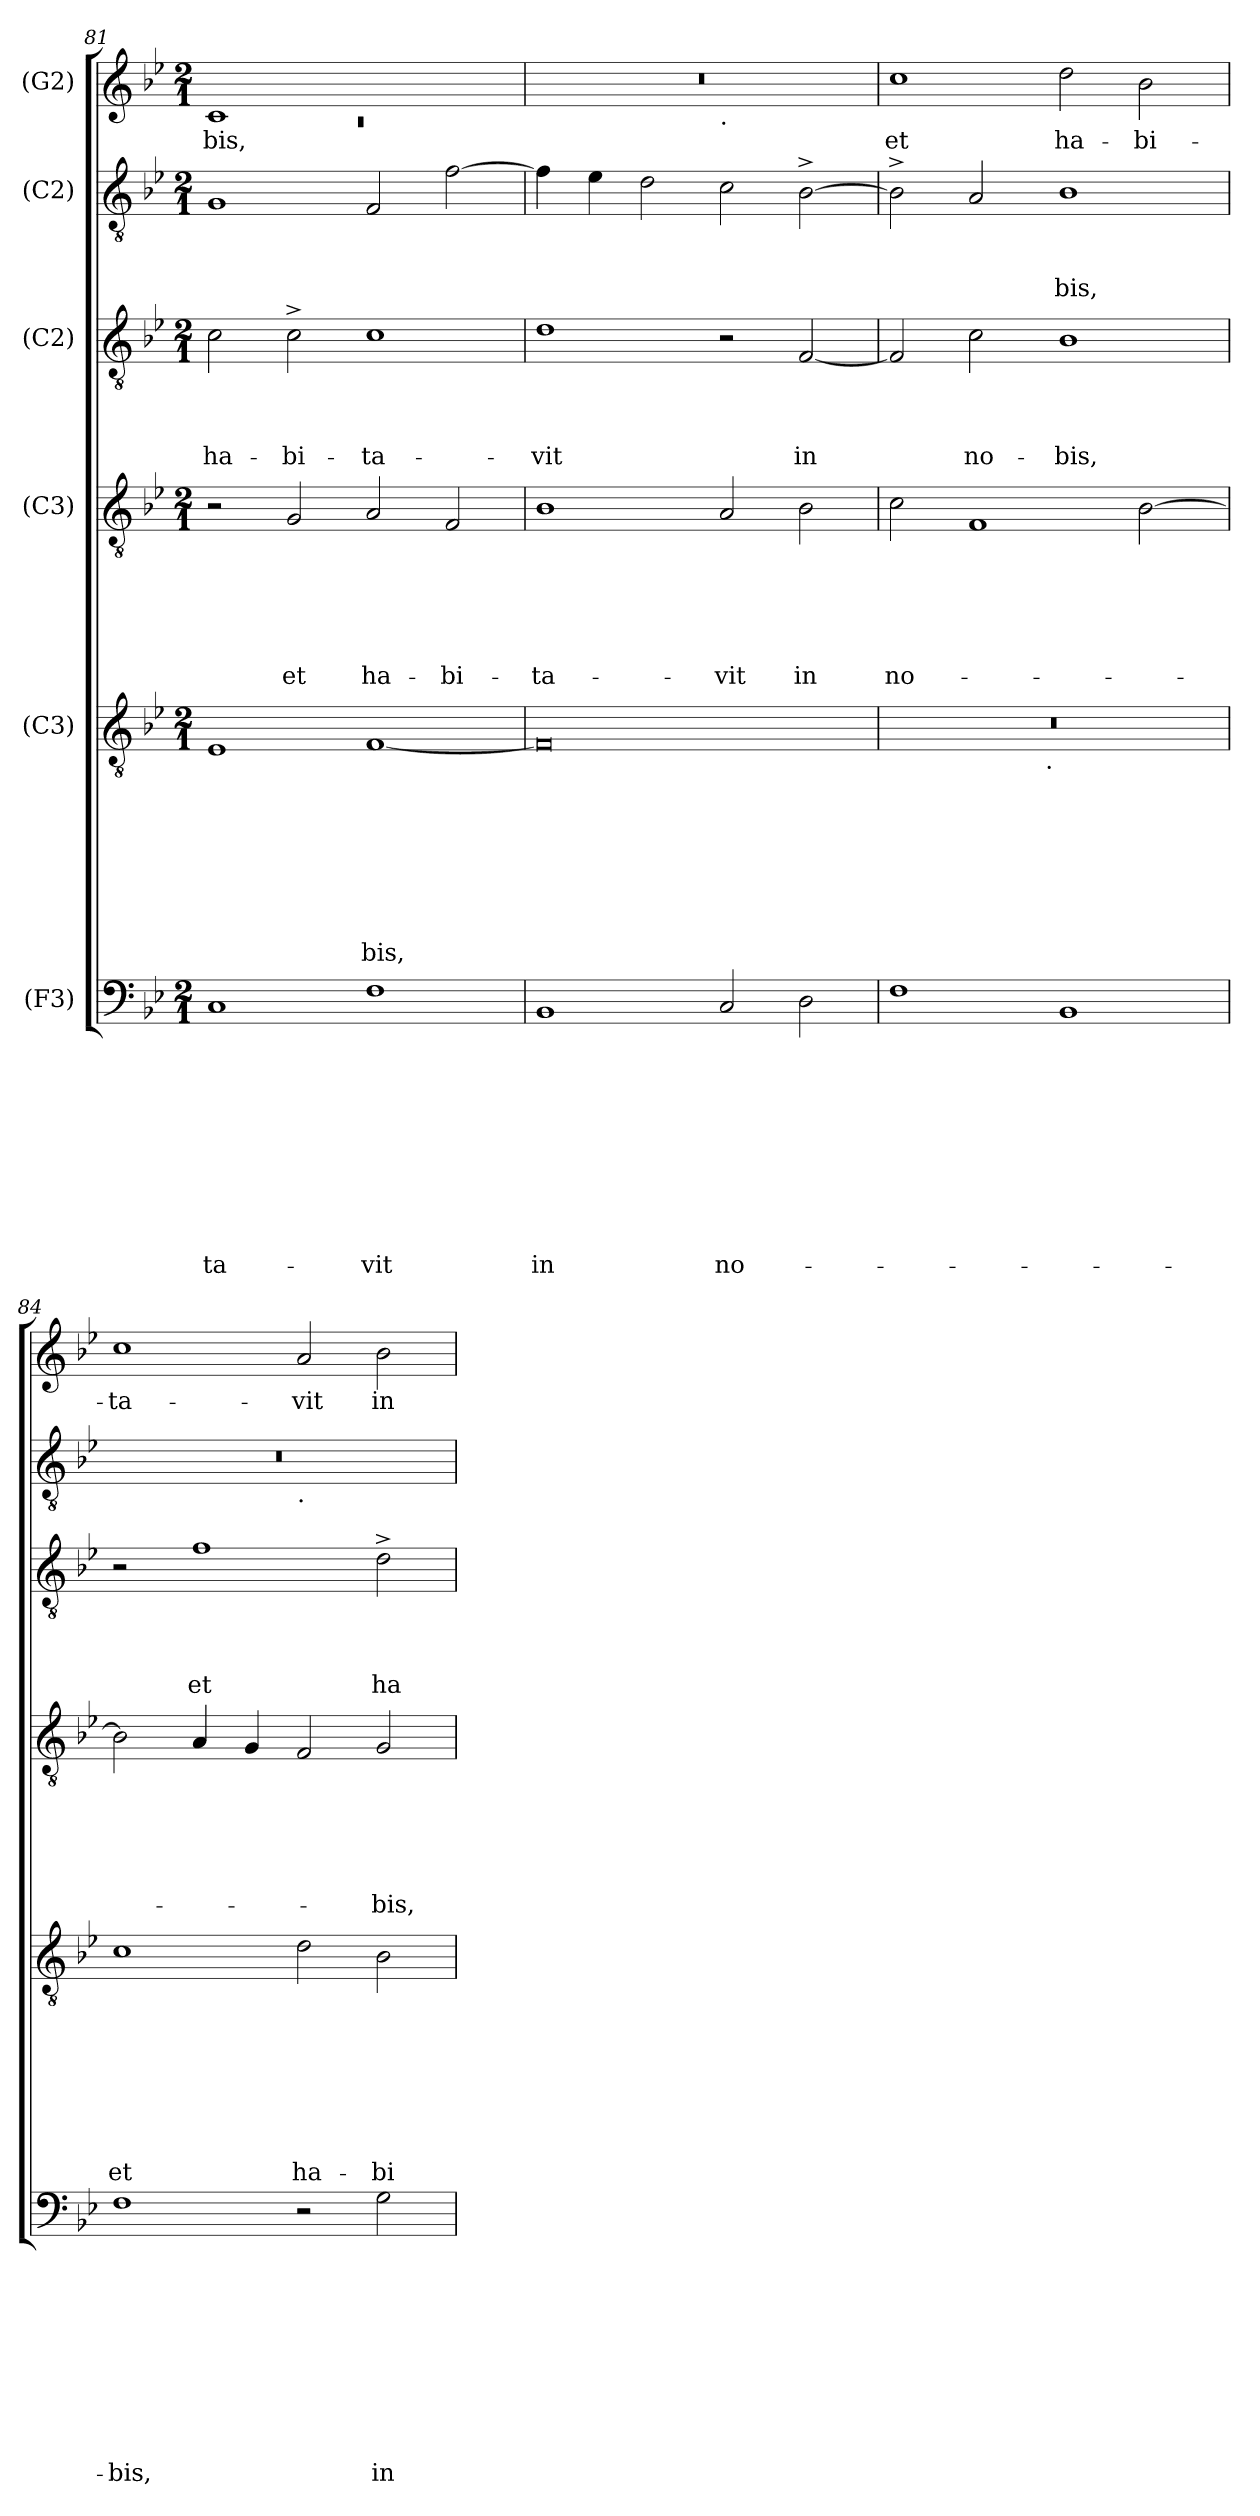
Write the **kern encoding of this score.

**kern	**text	**text	**text	**text	**text	**text	**text	**text	**text	**text	**kern	**text	**text	**text	**text	**text	**text	**text	**text	**kern	**text	**text	**text	**text	**text	**text	**kern	**text	**text	**text	**text	**kern	**text	**text	**text	**kern	**text
*part6	*part6	*part6	*part6	*part6	*part6	*part6	*part6	*part6	*part6	*part6	*part5	*part5	*part5	*part5	*part5	*part5	*part5	*part5	*part5	*part4	*part4	*part4	*part4	*part4	*part4	*part4	*part3	*part3	*part3	*part3	*part3	*part2	*part2	*part2	*part2	*part1	*part1
*staff6	*staff6	*staff6	*staff6	*staff6	*staff6	*staff6	*staff6	*staff6	*staff6	*staff6	*staff5	*staff5	*staff5	*staff5	*staff5	*staff5	*staff5	*staff5	*staff5	*staff4	*staff4	*staff4	*staff4	*staff4	*staff4	*staff4	*staff3	*staff3	*staff3	*staff3	*staff3	*staff2	*staff2	*staff2	*staff2	*staff1	*staff1
*I"(F3)	*	*	*	*	*	*	*	*	*	*	*I"(C3)	*	*	*	*	*	*	*	*	*I"(C3)	*	*	*	*	*	*	*I"(C2)	*	*	*	*	*I"(C2)	*	*	*	*I"(G2)	*
*clefF4	*	*	*	*	*	*	*	*	*	*	*clefGv2	*	*	*	*	*	*	*	*	*clefGv2	*	*	*	*	*	*	*clefGv2	*	*	*	*	*clefGv2	*	*	*	*clefG2	*
*k[b-e-]	*	*	*	*	*	*	*	*	*	*	*k[b-e-]	*	*	*	*	*	*	*	*	*k[b-e-]	*	*	*	*	*	*	*k[b-e-]	*	*	*	*	*k[b-e-]	*	*	*	*k[b-e-]	*
*B-:	*	*	*	*	*	*	*	*	*	*	*B-:	*	*	*	*	*	*	*	*	*B-:	*	*	*	*	*	*	*B-:	*	*	*	*	*B-:	*	*	*	*B-:	*
*M2/1	*	*	*	*	*	*	*	*	*	*	*M2/1	*	*	*	*	*	*	*	*	*M2/1	*	*	*	*	*	*	*M2/1	*	*	*	*	*M2/1	*	*	*	*M2/1	*
=81	=81	=81	=81	=81	=81	=81	=81	=81	=81	=81	=81	=81	=81	=81	=81	=81	=81	=81	=81	=81	=81	=81	=81	=81	=81	=81	=81	=81	=81	=81	=81	=81	=81	=81	=81	=81	=81
*	*	*	*	*	*	*	*	*	*	*	*	*	*	*	*	*	*	*	*	*	*	*	*	*	*	*	*	*	*	*	*	*	*	*	*	*^	*
!	!	!	!	!	!	!	!	!	!	!LO:LY:b	!	!	!	!	!	!	!	!	!	!	!	!	!	!	!	!	!	!	!	!	!LO:LY:b	!	!	!	!	!	!LO:N:vis=1	!LO:LY:b
1C	.	.	.	.	.	.	.	.	.	-ta-	1E-	.	.	.	.	.	.	.	.	2r	.	.	.	.	.	.	2c\	.	.	.	ha-	1G	.	.	.	1c	0rc	-bis,
!	!	!	!	!	!	!	!	!	!	!	!	!	!	!	!	!	!	!	!	!	!	!	!	!	!	!LO:LY:b	!	!	!	!	!LO:LY:b	!	!	!	!	!	!	!
.	.	.	.	.	.	.	.	.	.	.	.	.	.	.	.	.	.	.	.	2G/	.	.	.	.	.	et	2c^>\	.	.	.	-bi-	.	.	.	.	.	.	.
!	!	!	!	!	!	!	!	!	!	!LO:LY:b	!	!	!	!	!	!	!	!	!LO:LY:b	!	!	!	!	!	!	!LO:LY:b	!	!	!	!	!LO:LY:b	!	!	!	!	!	!	!
1F	.	.	.	.	.	.	.	.	.	-vit	[<1F	.	.	.	.	.	.	.	-bis,	2A/	.	.	.	.	.	ha-	1c	.	.	.	-ta-	2F/	.	.	.	1ryy	.	.
!	!	!	!	!	!	!	!	!	!	!	!	!	!	!	!	!	!	!	!	!	!	!	!	!	!	!LO:LY:b	!	!	!	!	!	!	!	!	!	!	!	!
.	.	.	.	.	.	.	.	.	.	.	.	.	.	.	.	.	.	.	.	2F/	.	.	.	.	.	-bi-	.	.	.	.	.	[>2f\	.	.	.	.	.	.
=82	=82	=82	=82	=82	=82	=82	=82	=82	=82	=82	=82	=82	=82	=82	=82	=82	=82	=82	=82	=82	=82	=82	=82	=82	=82	=82	=82	=82	=82	=82	=82	=82	=82	=82	=82	=82	=82	=82
!	!	!	!	!	!	!	!	!	!	!LO:LY:b	!	!	!	!	!	!	!	!	!	!	!	!	!	!	!	!LO:LY:b	!	!	!	!	!LO:LY:b	!	!	!	!	!	!	!
1BB-	.	.	.	.	.	.	.	.	.	in	0F]	.	.	.	.	.	.	.	.	1B-	.	.	.	.	.	-ta-	1d	.	.	.	-vit	4f\]	.	.	.	0r	1ryy	.
.	.	.	.	.	.	.	.	.	.	.	.	.	.	.	.	.	.	.	.	.	.	.	.	.	.	.	.	.	.	.	.	4e-\	.	.	.	.	.	.
.	.	.	.	.	.	.	.	.	.	.	.	.	.	.	.	.	.	.	.	.	.	.	.	.	.	.	.	.	.	.	.	2d\	.	.	.	.	.	.
!	!	!	!	!	!	!	!	!	!	!	!	!	!	!	!	!	!	!	!	!	!	!	!	!	!	!	!	!	!	!	!	!	!	!	!	!	!LO:TX:b:t=.	!
!	!	!	!	!	!	!	!	!	!	!LO:LY:b	!	!	!	!	!	!	!	!	!	!	!	!	!	!	!	!LO:LY:b	!	!	!	!	!	!	!	!	!	!	!	!
2C/	.	.	.	.	.	.	.	.	.	no-	.	.	.	.	.	.	.	.	.	2A/	.	.	.	.	.	-vit	2r	.	.	.	.	2c\	.	.	.	.	1ryy	.
!	!	!	!	!	!	!	!	!	!	!	!	!	!	!	!	!	!	!	!	!	!	!	!	!	!	!LO:LY:b	!	!	!	!	!LO:LY:b	!	!	!	!	!	!	!
2D\	.	.	.	.	.	.	.	.	.	.	.	.	.	.	.	.	.	.	.	2B-\	.	.	.	.	.	in	[<2F/	.	.	.	in	[>2B-^>\	.	.	.	.	.	.
=83	=83	=83	=83	=83	=83	=83	=83	=83	=83	=83	=83	=83	=83	=83	=83	=83	=83	=83	=83	=83	=83	=83	=83	=83	=83	=83	=83	=83	=83	=83	=83	=83	=83	=83	=83	=83	=83	=83
!	!	!	!	!	!	!	!	!	!	!	!	!	!	!	!	!	!	!	!	!	!	!	!	!	!	!LO:LY:b	!	!	!	!	!	!	!	!	!	!	!	!LO:LY:b
*	*	*	*	*	*	*	*	*	*	*	*^	*	*	*	*	*	*	*	*	*	*	*	*	*	*	*	*	*	*	*	*	*	*	*	*	*v	*v	*
1F	.	.	.	.	.	.	.	.	.	.	0r	2ryy	.	.	.	.	.	.	.	.	2c\	.	.	.	.	.	no-	2F/]	.	.	.	.	2B-^>\]	.	.	.	1cc	et
!	!	!	!	!	!	!	!	!	!	!	!	!	!	!	!	!	!	!	!	!	!	!	!	!	!	!	!	!	!	!	!	!LO:LY:b	!	!	!	!	!	!
.	.	.	.	.	.	.	.	.	.	.	.	4...ryy	.	.	.	.	.	.	.	.	1F	.	.	.	.	.	.	2c\	.	.	.	no-	2A/	.	.	.	.	.
!	!	!	!	!	!	!	!	!	!	!	!	!LO:TX:b:t=.	!	!	!	!	!	!	!	!	!	!	!	!	!	!	!	!	!	!	!	!	!	!	!	!	!	!
.	.	.	.	.	.	.	.	.	.	.	.	1ryy	.	.	.	.	.	.	.	.	.	.	.	.	.	.	.	.	.	.	.	.	.	.	.	.	.	.
!	!	!	!	!	!	!	!	!	!	!	!	!	!	!	!	!	!	!	!	!	!	!	!	!	!	!	!	!	!	!	!	!LO:LY:b	!	!	!	!LO:LY:b	!	!LO:LY:b
1BB-	.	.	.	.	.	.	.	.	.	.	.	.	.	.	.	.	.	.	.	.	.	.	.	.	.	.	.	1B-	.	.	.	-bis,	1B-	.	.	-bis,	2dd\	ha-
!	!	!	!	!	!	!	!	!	!	!	!	!	!	!	!	!	!	!	!	!	!	!	!	!	!	!	!	!	!	!	!	!	!	!	!	!	!	!LO:LY:b
.	.	.	.	.	.	.	.	.	.	.	.	.	.	.	.	.	.	.	.	.	[<2B-\	.	.	.	.	.	.	.	.	.	.	.	.	.	.	.	2b-\	-bi-
.	.	.	.	.	.	.	.	.	.	.	.	32ryy	.	.	.	.	.	.	.	.	.	.	.	.	.	.	.	.	.	.	.	.	.	.	.	.	.	.
!!LO:LB:g=z
=84	=84	=84	=84	=84	=84	=84	=84	=84	=84	=84	=84	=84	=84	=84	=84	=84	=84	=84	=84	=84	=84	=84	=84	=84	=84	=84	=84	=84	=84	=84	=84	=84	=84	=84	=84	=84	=84	=84
!	!	!	!	!	!	!	!	!	!	!LO:LY:b	!	!	!	!	!	!	!	!	!	!LO:LY:b	!	!	!	!	!	!	!	!	!	!	!	!	!	!	!	!	!	!LO:LY:b
*	*	*	*	*	*	*	*	*	*	*	*v	*v	*	*	*	*	*	*	*	*	*	*	*	*	*	*	*	*	*	*	*	*	*^	*	*	*	*	*
1F	.	.	.	.	.	.	.	.	.	-bis,	1c	.	.	.	.	.	.	.	et	2B-\]	.	.	.	.	.	.	2r	.	.	.	.	0r	1ryy	.	.	.	1cc	-ta-
!	!	!	!	!	!	!	!	!	!	!	!	!	!	!	!	!	!	!	!	!	!	!	!	!	!	!	!	!	!	!	!LO:LY:b	!	!	!	!	!	!	!
.	.	.	.	.	.	.	.	.	.	.	.	.	.	.	.	.	.	.	.	4A/	.	.	.	.	.	.	1f	.	.	.	et	.	.	.	.	.	.	.
.	.	.	.	.	.	.	.	.	.	.	.	.	.	.	.	.	.	.	.	4G/	.	.	.	.	.	.	.	.	.	.	.	.	.	.	.	.	.	.
!	!	!	!	!	!	!	!	!	!	!	!	!	!	!	!	!	!	!	!	!	!	!	!	!	!	!	!	!	!	!	!	!	!LO:TX:b:t=.	!	!	!	!	!
!	!	!	!	!	!	!	!	!	!	!	!	!	!	!	!	!	!	!	!LO:LY:b	!	!	!	!	!	!	!	!	!	!	!	!	!	!	!	!	!	!	!LO:LY:b
2r	.	.	.	.	.	.	.	.	.	.	2d\	.	.	.	.	.	.	.	ha-	2F/	.	.	.	.	.	.	.	.	.	.	.	.	1ryy	.	.	.	2a/	-vit
!	!	!	!	!	!	!	!	!	!	!LO:LY:b	!	!	!	!	!	!	!	!	!LO:LY:b	!	!	!	!	!	!	!LO:LY:b	!	!	!	!	!LO:LY:b	!	!	!	!	!	!	!LO:LY:b
2G\	.	.	.	.	.	.	.	.	.	in	2B-\	.	.	.	.	.	.	.	-bi-	2G/	.	.	.	.	.	-bis,	2d^>\	.	.	.	ha-	.	.	.	.	.	2b-\	in
*	*	*	*	*	*	*	*	*	*	*	*	*	*	*	*	*	*	*	*	*	*	*	*	*	*	*	*	*	*	*	*	*v	*v	*	*	*	*	*
=	=	=	=	=	=	=	=	=	=	=	=	=	=	=	=	=	=	=	=	=	=	=	=	=	=	=	=	=	=	=	=	=	=	=	=	=	=
*-	*-	*-	*-	*-	*-	*-	*-	*-	*-	*-	*-	*-	*-	*-	*-	*-	*-	*-	*-	*-	*-	*-	*-	*-	*-	*-	*-	*-	*-	*-	*-	*-	*-	*-	*-	*-	*-
